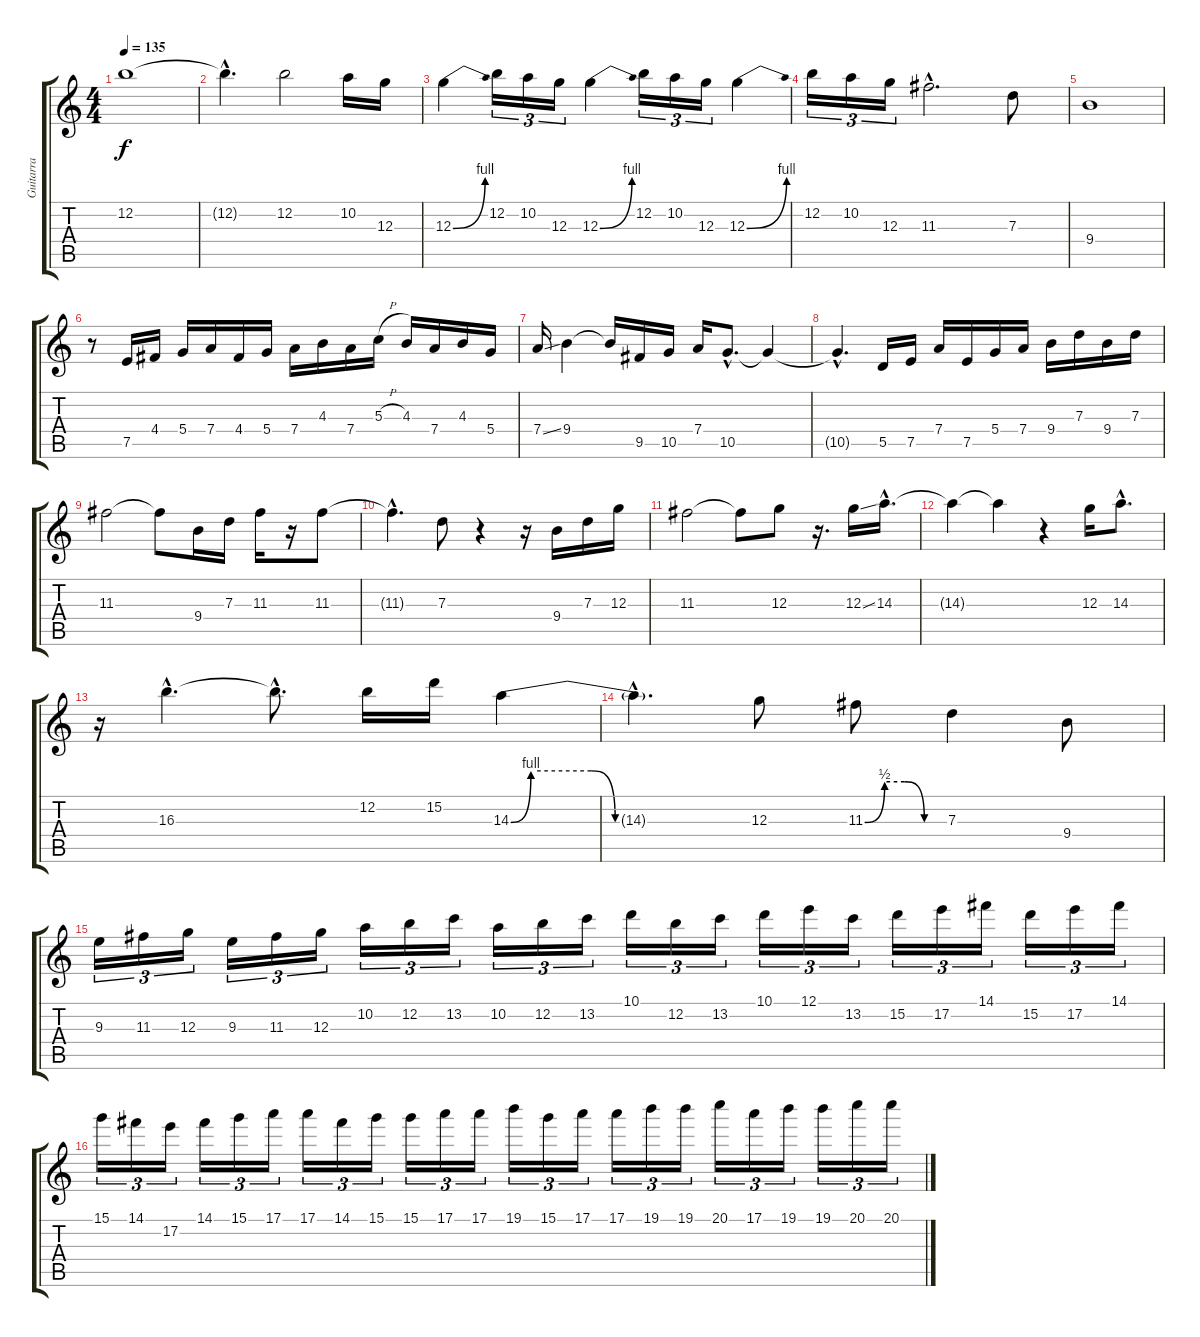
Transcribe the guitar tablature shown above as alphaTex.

\track ("Guitarra" "Guitarra") {instrument distortionguitar}
\staff {score tabs}
\tuning (E4 B3 G3 D3 A2 E2) {hide}
\ts (4 4)
\tempo 135
\clef g2
\ks c
12.2{t}.1{dy f} |
12.2{hac t}.4{d} 12.2.2 10.2.16 12.3.16 |
12.3{be (bend 0 0 60 4)}.4 12.2.16{tu (3 2)} 10.2.16{tu (3 2)} 12.3.16{tu (3 2)} 12.3{be (bend 0 0 60 4)}.4 12.2.16{tu (3 2)} 10.2.16{tu (3 2)} 12.3.16{tu (3 2)} 12.3{be (bend 0 0 60 4)}.4 |
12.2.16{tu (3 2)} 10.2.16{tu (3 2)} 12.3.16{tu (3 2)} 11.3{hac}.2{d} 7.3.8 |
9.4.1 |
r.8 7.5.16 4.4.16 5.4.16 7.4.16 4.4.16 5.4.16 7.4.16 4.3.16 7.4.16 5.3{h}.16 4.3.16 7.4.16 4.3.16 5.4.16 |
7.4{ss}.16 9.4.4 9.4{t}.16 9.5.16 10.5.16 7.4.16 10.5{hac}.8{d} 10.5{t}.4 |
10.5{hac t}.4{d} 5.5.16 7.5.16 7.4.16 7.5.16 5.4.16 7.4.16 9.4.16 7.3.16 9.4.16 7.3.16 |
11.3.2 11.3{t}.8 9.4.16 7.3.16 11.3.16 r.16 11.3.8 |
11.3{hac t}.4{d} 7.3.8 r.4 r.16 9.4.16 7.3.16 12.3.16 |
11.3.2 11.3{t}.8 12.3.8 r.16{d} 12.3{ss}.16 14.3{hac}.16{d} |
14.3{t}.4 14.3{t}.4 r.4 12.3.16 14.3{hac}.8{d} |
r.16 16.3{hac}.4{d} 16.3{hac t}.8{d} 12.2.16 15.2.16 14.3{be (custom 0 0 5 4 20 4 26 0 60 0)}.4 |
14.3{hac t}.4{d} 12.3.8 11.3{be (custom 0 0 15 2 30 2 45 0 60 0)}.8 7.3.4 9.4.8 |
9.3.16{tu (3 2)} 11.3.16{tu (3 2)} 12.3.16{tu (3 2)} 9.3.16{tu (3 2)} 11.3.16{tu (3 2)} 12.3.16{tu (3 2)} 10.2.16{tu (3 2)} 12.2.16{tu (3 2)} 13.2.16{tu (3 2)} 10.2.16{tu (3 2)} 12.2.16{tu (3 2)} 13.2.16{tu (3 2)} 10.1.16{tu (3 2)} 12.2.16{tu (3 2)} 13.2.16{tu (3 2)} 10.1.16{tu (3 2)} 12.1.16{tu (3 2)} 13.2.16{tu (3 2)} 15.2.16{tu (3 2)} 17.2.16{tu (3 2)} 14.1.16{tu (3 2)} 15.2.16{tu (3 2)} 17.2.16{tu (3 2)} 14.1.16{tu (3 2)} |
15.1.16{tu (3 2)} 14.1.16{tu (3 2)} 17.2.16{tu (3 2)} 14.1.16{tu (3 2)} 15.1.16{tu (3 2)} 17.1.16{tu (3 2)} 17.1.16{tu (3 2)} 14.1.16{tu (3 2)} 15.1.16{tu (3 2)} 15.1.16{tu (3 2)} 17.1.16{tu (3 2)} 17.1.16{tu (3 2)} 19.1.16{tu (3 2)} 15.1.16{tu (3 2)} 17.1.16{tu (3 2)} 17.1.16{tu (3 2)} 19.1.16{tu (3 2)} 19.1.16{tu (3 2)} 20.1.16{tu (3 2)} 17.1.16{tu (3 2)} 19.1.16{tu (3 2)} 19.1.16{tu (3 2)} 20.1.16{tu (3 2)} 20.1.16{tu (3 2)}
